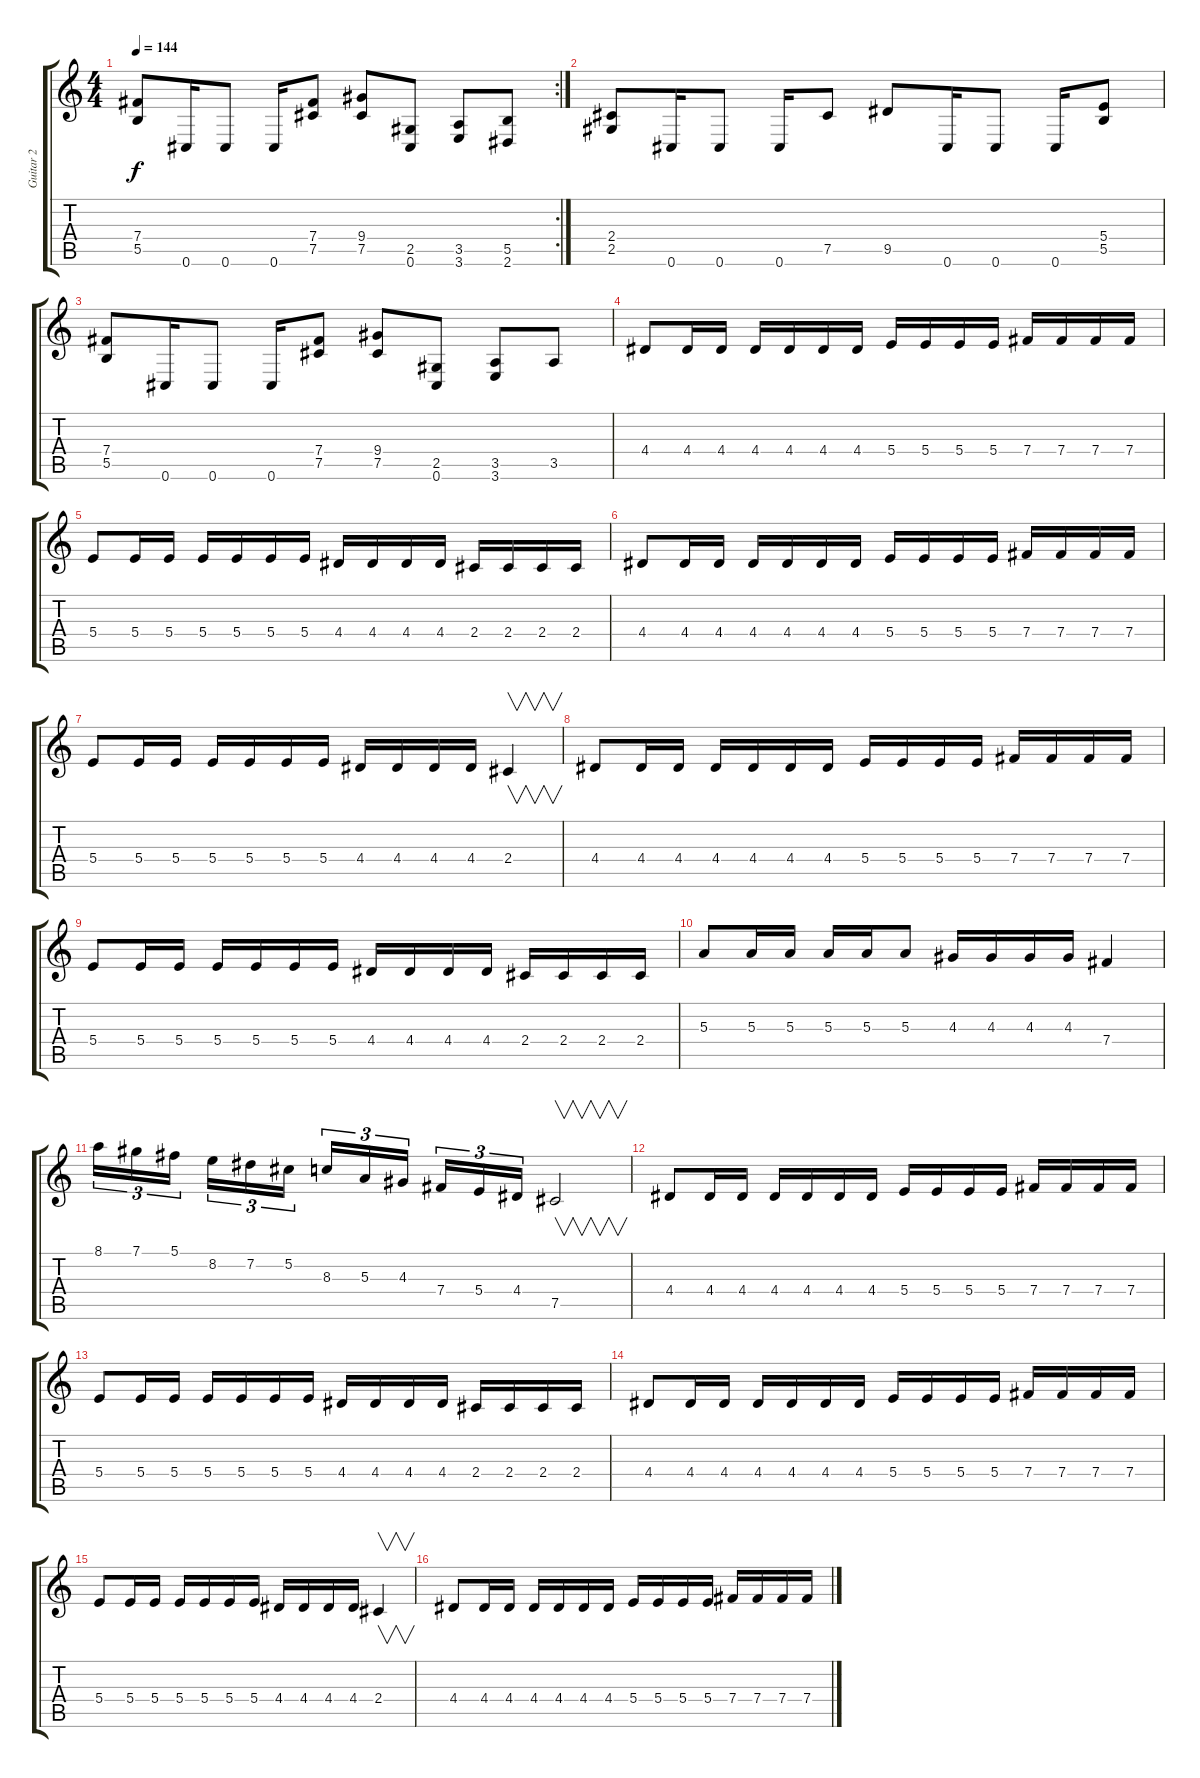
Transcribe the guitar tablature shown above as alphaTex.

\track ("Guitar 2" "Guitar 2") {instrument overdrivenguitar}
\staff {score tabs}
\tuning (Db4 Ab3 E3 B2 Gb2 Db2) {hide}
\rc 2
\ts (4 4)
\tempo 144
\clef g2
\ks c
(7.4 5.5).8{dy f} 0.6.16 0.6.8 0.6.16 (7.4 7.5).8 (9.4 7.5).8 (2.5 0.6).8 (3.5 3.6).8 (5.5 2.6).8 |
(2.4 2.5).8 0.6.16 0.6.8 0.6.16 7.5.8 9.5.8 0.6.16 0.6.8 0.6.16 (5.4 5.5).8 |
(7.4 5.5).8 0.6.16 0.6.8 0.6.16 (7.4 7.5).8 (9.4 7.5).8 (2.5 0.6).8 (3.5 3.6).8 3.5.8 |
4.4.8 4.4.16 4.4.16 4.4.16 4.4.16 4.4.16 4.4.16 5.4.16 5.4.16 5.4.16 5.4.16 7.4.16 7.4.16 7.4.16 7.4.16 |
5.4.8 5.4.16 5.4.16 5.4.16 5.4.16 5.4.16 5.4.16 4.4.16 4.4.16 4.4.16 4.4.16 2.4.16 2.4.16 2.4.16 2.4.16 |
4.4.8 4.4.16 4.4.16 4.4.16 4.4.16 4.4.16 4.4.16 5.4.16 5.4.16 5.4.16 5.4.16 7.4.16 7.4.16 7.4.16 7.4.16 |
5.4.8 5.4.16 5.4.16 5.4.16 5.4.16 5.4.16 5.4.16 4.4.16 4.4.16 4.4.16 4.4.16 2.4.4{v} |
4.4.8 4.4.16 4.4.16 4.4.16 4.4.16 4.4.16 4.4.16 5.4.16 5.4.16 5.4.16 5.4.16 7.4.16 7.4.16 7.4.16 7.4.16 |
5.4.8 5.4.16 5.4.16 5.4.16 5.4.16 5.4.16 5.4.16 4.4.16 4.4.16 4.4.16 4.4.16 2.4.16 2.4.16 2.4.16 2.4.16 |
5.3.8 5.3.16 5.3.16 5.3.16 5.3.16 5.3.8 4.3.16 4.3.16 4.3.16 4.3.16 7.4.4 |
8.1.16{tu (3 2)} 7.1.16{tu (3 2)} 5.1.16{tu (3 2)} 8.2.16{tu (3 2)} 7.2.16{tu (3 2)} 5.2.16{tu (3 2)} 8.3.16{tu (3 2)} 5.3.16{tu (3 2)} 4.3.16{tu (3 2)} 7.4.16{tu (3 2)} 5.4.16{tu (3 2)} 4.4.16{tu (3 2)} 7.5.2{v} |
4.4.8 4.4.16 4.4.16 4.4.16 4.4.16 4.4.16 4.4.16 5.4.16 5.4.16 5.4.16 5.4.16 7.4.16 7.4.16 7.4.16 7.4.16 |
5.4.8 5.4.16 5.4.16 5.4.16 5.4.16 5.4.16 5.4.16 4.4.16 4.4.16 4.4.16 4.4.16 2.4.16 2.4.16 2.4.16 2.4.16 |
4.4.8 4.4.16 4.4.16 4.4.16 4.4.16 4.4.16 4.4.16 5.4.16 5.4.16 5.4.16 5.4.16 7.4.16 7.4.16 7.4.16 7.4.16 |
5.4.8 5.4.16 5.4.16 5.4.16 5.4.16 5.4.16 5.4.16 4.4.16 4.4.16 4.4.16 4.4.16 2.4.4{v} |
4.4.8 4.4.16 4.4.16 4.4.16 4.4.16 4.4.16 4.4.16 5.4.16 5.4.16 5.4.16 5.4.16 7.4.16 7.4.16 7.4.16 7.4.16
